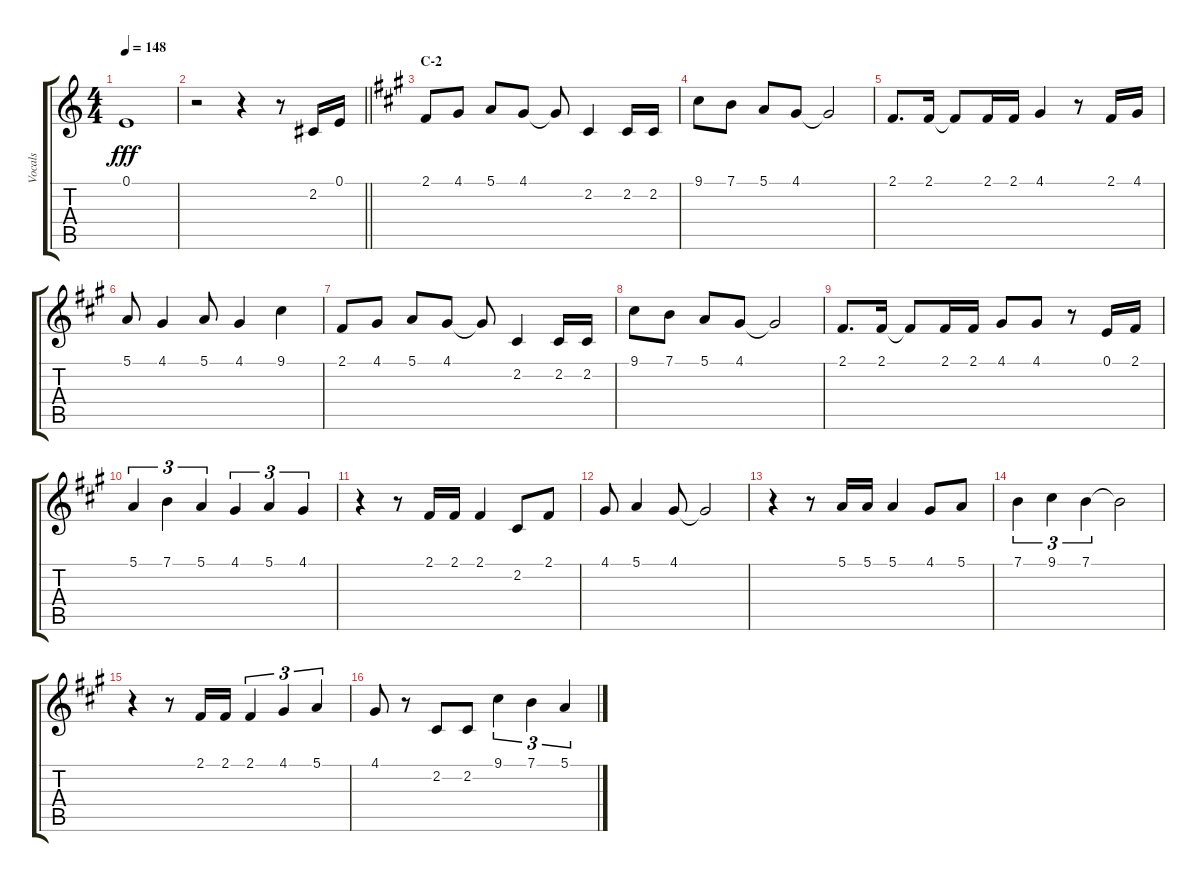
\track ("Vocals" "Vocals") {instrument voiceoohs}
\staff {score tabs}
\tuning (E4 B3 G3 D3 A2 E2) {hide}
\ts (4 4)
\tempo 148
\clef g2
\ks c
0.1.1{dy fff} |
\barLineRight lightlight
r.2 r.4 r.8 2.2.16 0.1.16 |
\section ("" "C-2")
\ks a
2.1.8 4.1.8 5.1.8 4.1.8 4.1{t}.8 2.2.4 2.2.16 2.2.16 |
9.1.8 7.1.8 5.1.8 4.1.8 4.1{t}.2 |
2.1.8{d} 2.1.16 2.1{t}.8 2.1.16 2.1.16 4.1.4 r.8 2.1.16 4.1.16 |
5.1.8 4.1.4 5.1.8 4.1.4 9.1.4 |
2.1.8 4.1.8 5.1.8 4.1.8 4.1{t}.8 2.2.4 2.2.16 2.2.16 |
9.1.8 7.1.8 5.1.8 4.1.8 4.1{t}.2 |
2.1.8{d} 2.1.16 2.1{t}.8 2.1.16 2.1.16 4.1.8 4.1.8 r.8 0.1.16 2.1.16 |
5.1.4{tu (3 2)} 7.1.4{tu (3 2)} 5.1.4{tu (3 2)} 4.1.4{tu (3 2)} 5.1.4{tu (3 2)} 4.1.4{tu (3 2)} |
r.4 r.8 2.1.16 2.1.16 2.1.4 2.2.8 2.1.8 |
4.1.8 5.1.4 4.1.8 4.1{t}.2 |
r.4 r.8 5.1.16 5.1.16 5.1.4 4.1.8 5.1.8 |
7.1.4{tu (3 2)} 9.1.4{tu (3 2)} 7.1.4{tu (3 2)} 7.1{t}.2 |
r.4 r.8 2.1.16 2.1.16 2.1.4{tu (3 2)} 4.1.4{tu (3 2)} 5.1.4{tu (3 2)} |
4.1.8 r.8 2.2.8 2.2.8 9.1.4{tu (3 2)} 7.1.4{tu (3 2)} 5.1.4{tu (3 2)}
